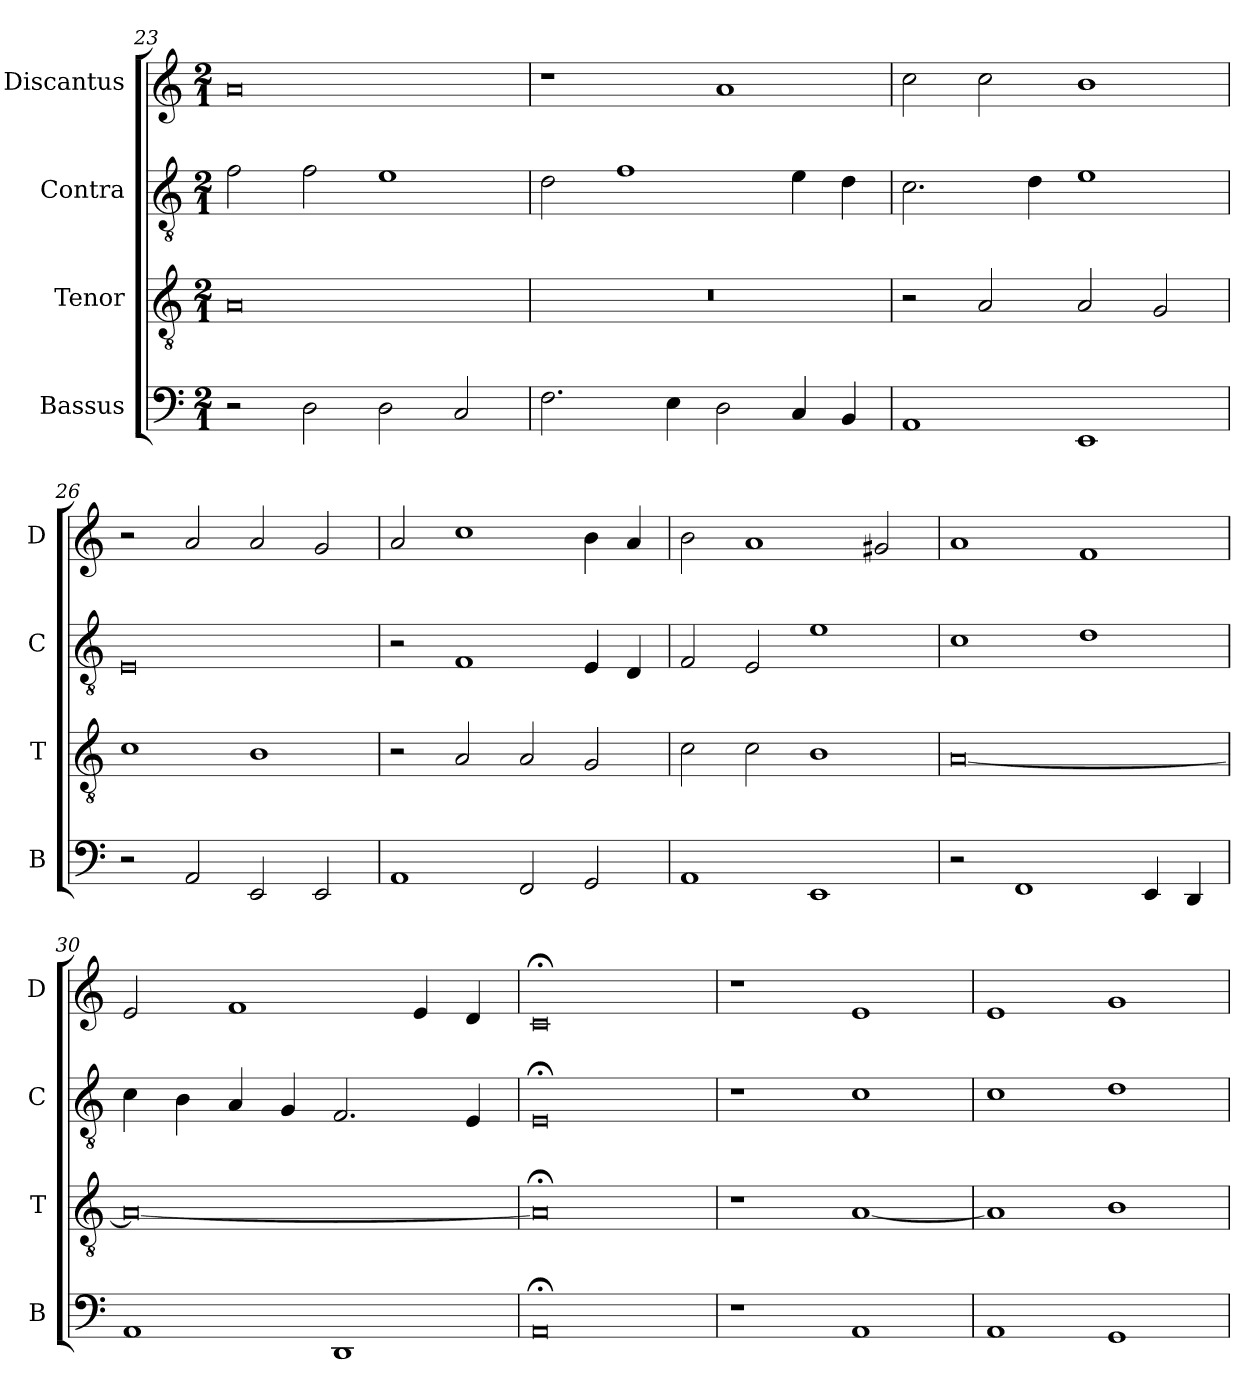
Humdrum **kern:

**kern	**kern	**kern	**kern
*part4	*part3	*part2	*part1
*staff4	*staff3	*staff2	*staff1
*I"Bassus	*I"Tenor	*I"Contra	*I"Discantus
*I'B	*I'T	*I'C	*I'D
*clefF4	*clefGv2	*clefGv2	*clefG2
*k[]	*k[]	*k[]	*k[]
*M2/1	*M2/1	*M2/1	*M2/1
=23	=23	=23	=23
2r	0A	2f\	0a
2D\	.	2f\	.
2D\	.	1e	.
2C/	.	.	.
=24	=24	=24	=24
2.F\	0r	2d\	1r
.	.	1f	.
4E\	.	.	.
2D\	.	.	1a
4C/	.	4e\	.
4BB/	.	4d\	.
=25	=25	=25	=25
1AA	2r	2.c\	2cc\
.	2A/	.	2cc\
.	.	4d\	.
1EE	2A/	1e	1b
.	2G/	.	.
=26	=26	=26	=26
2r	1c	0E	2r
2AA/	.	.	2a/
2EE/	1B	.	2a/
2EE/	.	.	2g/
=27	=27	=27	=27
1AA	2r	2r	2a/
.	2A/	1F	1cc
2FF/	2A/	.	.
2GG/	2G/	4E/	4b\
.	.	4D/	4a/
=28	=28	=28	=28
1AA	2c\	2F/	2b\
.	2c\	2E/	1a
1EE	1B	1e	.
.	.	.	2g#X/
=29	=29	=29	=29
2r	[0A	1c	1a
1FF	.	.	.
.	.	1d	1f
4EE/	.	.	.
4DD/	.	.	.
=30	=30	=30	=30
1AA	0A_	4c\	2e/
.	.	4B\	.
.	.	4A/	1f
.	.	4G/	.
1DD	.	2.F/	.
.	.	.	4e/
.	.	4E/	4d/
=31	=31	=31	=31
0AA;<	0A;<]	0E;<	0c;<
=32	=32	=32	=32
1r	1r	1r	1r
1AA	[1A	1c	1e
=33	=33	=33	=33
1AA	1A]	1c	1e
1GG	1B	1d	1g
=	=	=	=
*-	*-	*-	*-
